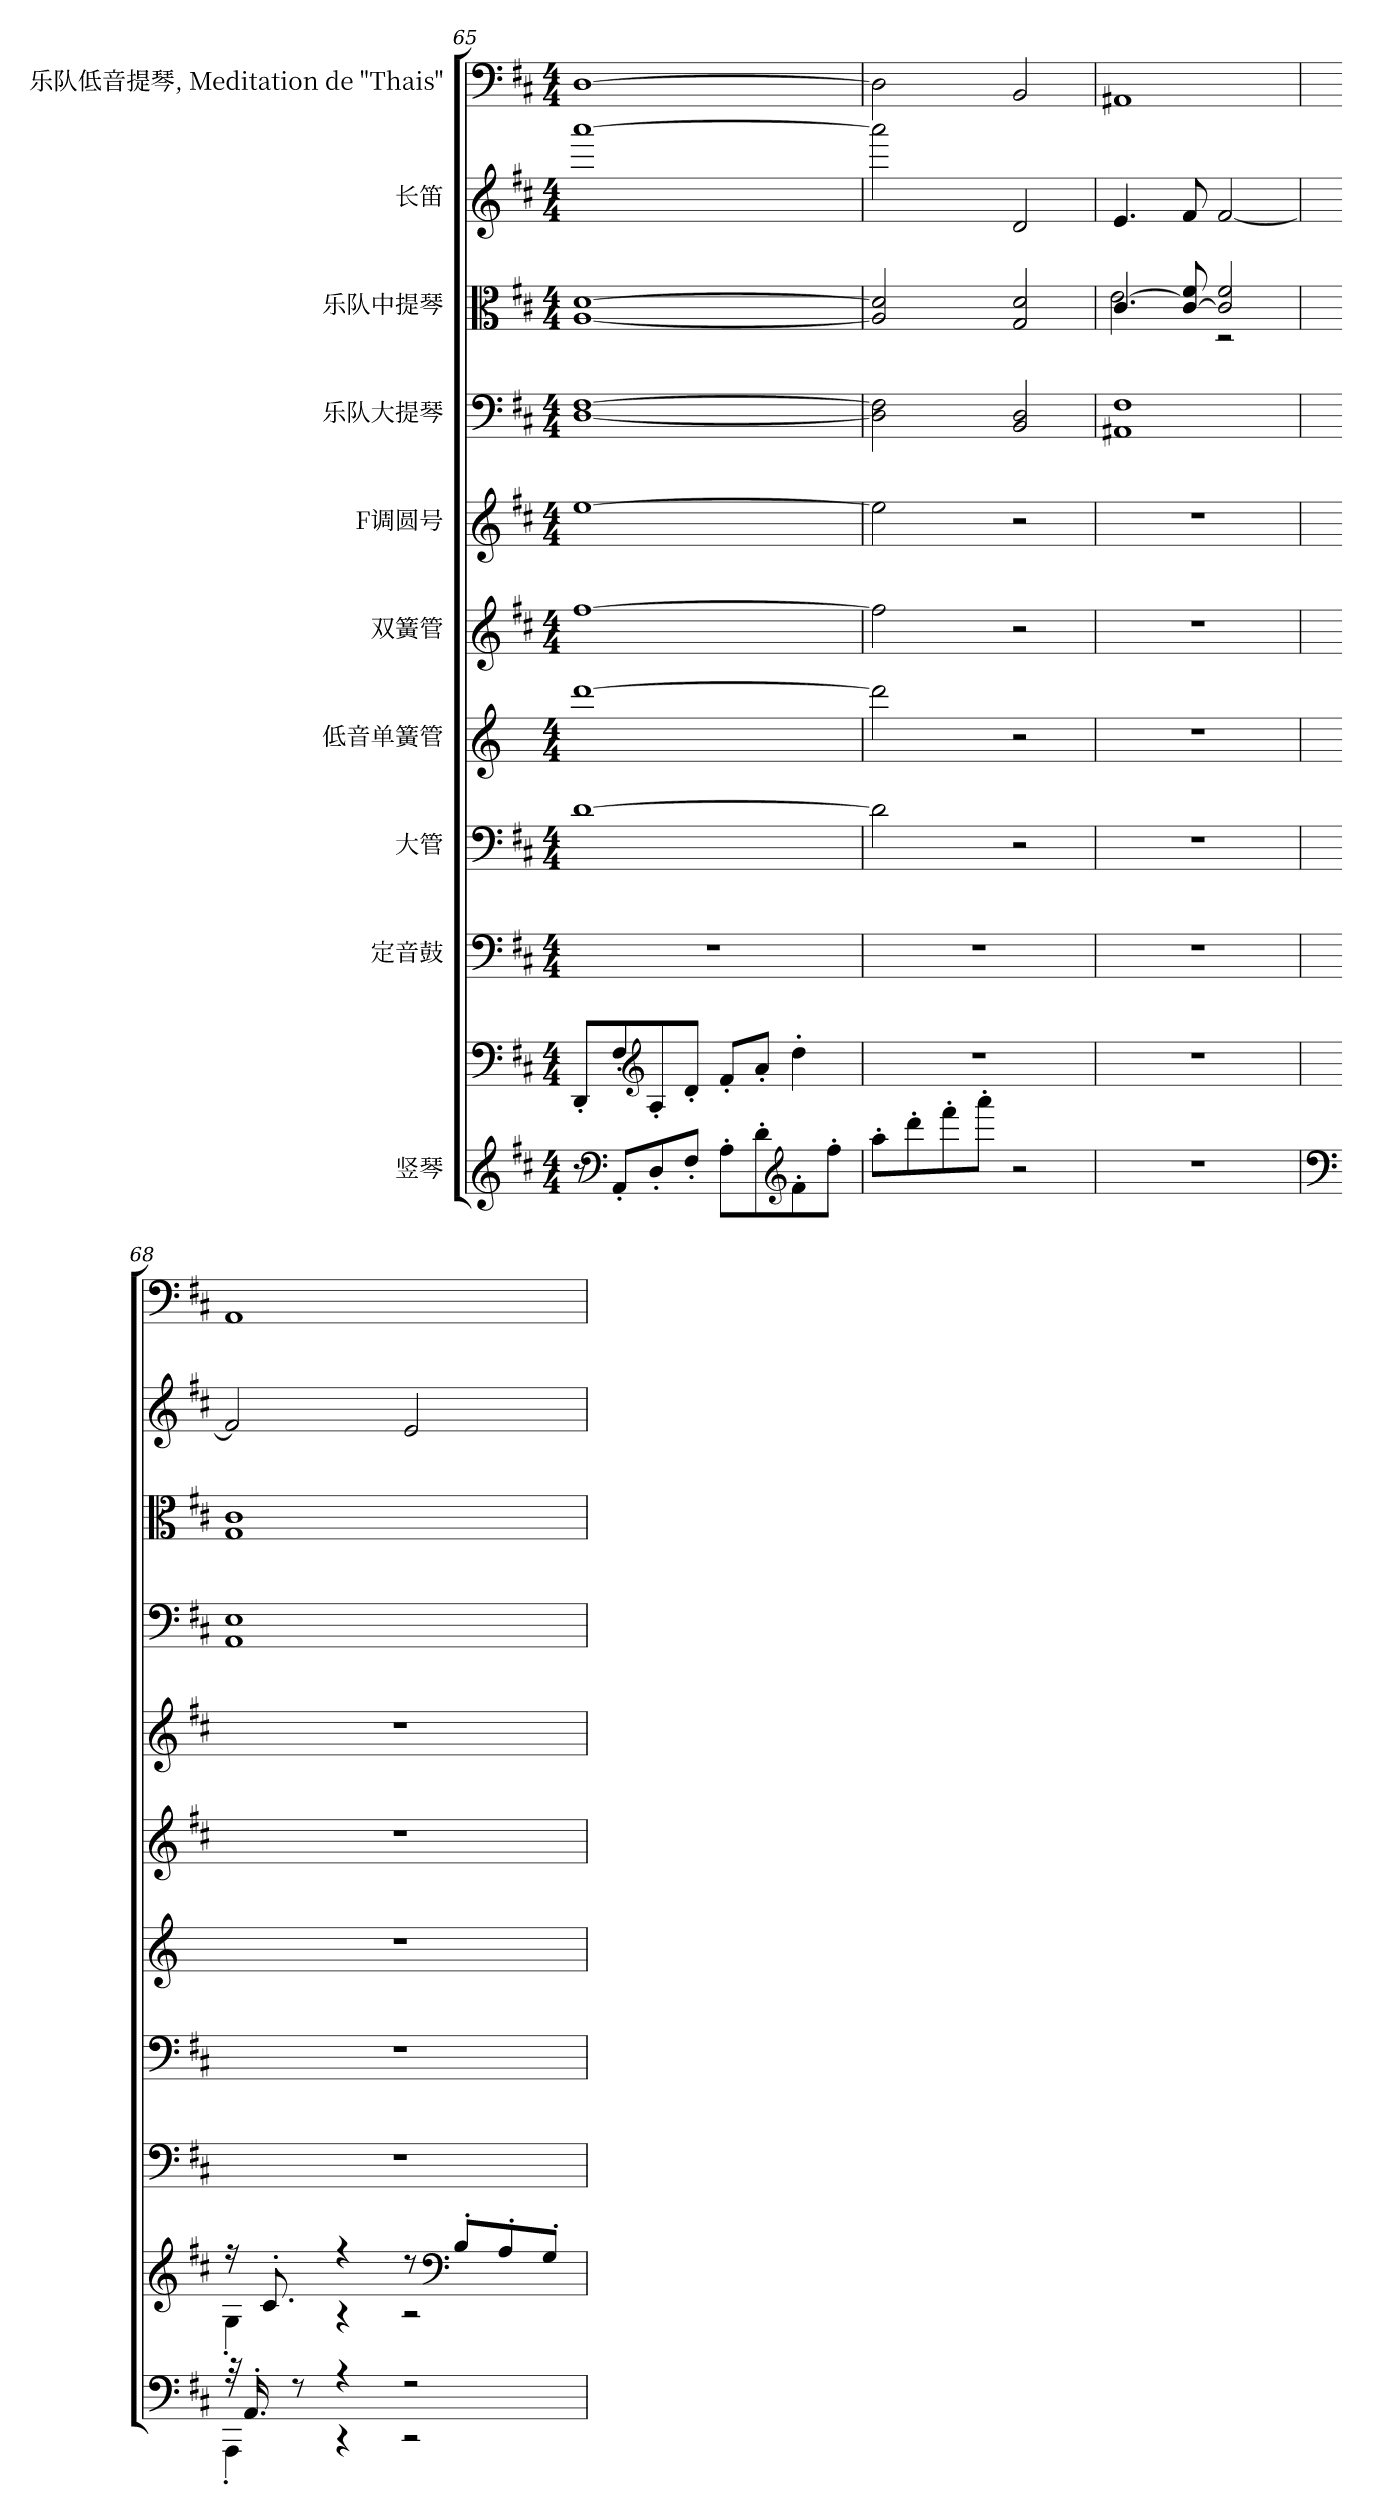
**kern	**kern	**kern	**kern	**kern	**kern	**kern	**kern	**kern	**kern	**kern
*part10	*part10	*part9	*part8	*part7	*part6	*part5	*part4	*part3	*part2	*part1
*staff11	*staff10	*staff9	*staff8	*staff7	*staff6	*staff5	*staff4	*staff3	*staff2	*staff1
*I"竖琴	*	*I"定音鼓	*I"大管	*I"低音单簧管	*I"双簧管	*I"F调圆号	*I"乐队大提琴	*I"乐队中提琴	*I"长笛	*I"乐队低音提琴, Meditation de &quot;Thais&quot;
!!LO:PB:g=z
*clefG2	*clefF4	*clefF4	*clefF4	*clefG2	*clefG2	*clefG2	*clefF4	*clefC3	*clefG2	*clefF4
*	*	*	*	*ITrd8c14	*	*ITrd4c7	*	*	*	*ITrd7c12
*k[f#c#]	*k[f#c#]	*k[f#c#]	*k[f#c#]	*k[]	*k[f#c#]	*k[f#]	*k[f#c#]	*k[f#c#]	*k[f#c#]	*k[f#c#]
*M4/4	*M4/4	*M4/4	*M4/4	*M4/4	*M4/4	*M4/4	*M4/4	*M4/4	*M4/4	*M4/4
=65	=65	=65	=65	=65	=65	=65	=65	=65	=65	=65
8r	8DD'/L	1r	[1d	[1dd	[1ff#	[1a	[1D [1F#	[1A [1d	[1aaa	[1DD
*clefF4	*	*	*	*	*	*	*	*	*	*
8AA'/L	8F#'/	.	.	.	.	.	.	.	.	.
*	*clefG2	*	*	*	*	*	*	*	*	*
8D'/	8A'/	.	.	.	.	.	.	.	.	.
8F#'/J	8d'/J	.	.	.	.	.	.	.	.	.
8A'\L	8f#'/L	.	.	.	.	.	.	.	.	.
8d'\	8a'/J	.	.	.	.	.	.	.	.	.
*clefG2	*	*	*	*	*	*	*	*	*	*
8f#'\	4dd'\	.	.	.	.	.	.	.	.	.
8ff#'\J	.	.	.	.	.	.	.	.	.	.
=66	=66	=66	=66	=66	=66	=66	=66	=66	=66	=66
8aa'\L	1r	1r	2d\]	2dd\]	2ff#\]	2a\]	2D\] 2F#\]	2A/] 2d/]	2aaa\]	2DD\]
8ddd'\	.	.	.	.	.	.	.	.	.	.
8fff#'\	.	.	.	.	.	.	.	.	.	.
8aaa'\J	.	.	.	.	.	.	.	.	.	.
*	*	*	*	*	*	*	*	*	*	*MM50
2r	.	.	2r	2r	2r	2r	2BB/ 2D/	2G/ 2d/	2d/	2BBB/
=67	=67	=67	=67	=67	=67	=67	=67	=67	=67	=67
*	*	*	*	*	*	*	*	*^	*	*
1r	1r	1r	1r	1r	1r	1r	1AA#X 1F#	[4.c#/	2e\	4.e/	1AAA#X
.	.	.	.	.	.	.	.	8c#/_ 8f#/	.	8f#/	.
.	.	.	.	.	.	.	.	2c#/] 2f#/	2r	[2f#/	.
*	*	*	*	*	*	*	*	*v	*v	*	*
=68	=68	=68	=68	=68	=68	=68	=68	=68	=68	=68
*clefF4	*	*	*	*	*	*	*	*	*	*
*^	*^	*	*	*	*	*	*	*	*	*
32r	4AAA'\	16r	4G'\	1r	1r	1r	1r	1r	1AA 1E	1G 1c#	2f#/]	1AAA
16.AA'/	.	.	.	.	.	.	.	.	.	.	.	.
.	.	8.c#'/	.	.	.	.	.	.	.	.	.	.
8r	.	.	.	.	.	.	.	.	.	.	.	.
4r	4r	4r	4r	.	.	.	.	.	.	.	.	.
2r	2r	8r	2r	.	.	.	.	.	.	.	2e/	.
*	*	*clefF4	*	*	*	*	*	*	*	*	*	*
.	.	8B'/L	.	.	.	.	.	.	.	.	.	.
.	.	8A'/	.	.	.	.	.	.	.	.	.	.
.	.	8G'/J	.	.	.	.	.	.	.	.	.	.
*v	*v	*	*	*	*	*	*	*	*	*	*	*
*	*v	*v	*	*	*	*	*	*	*	*	*
=	=	=	=	=	=	=	=	=	=	=
*-	*-	*-	*-	*-	*-	*-	*-	*-	*-	*-
